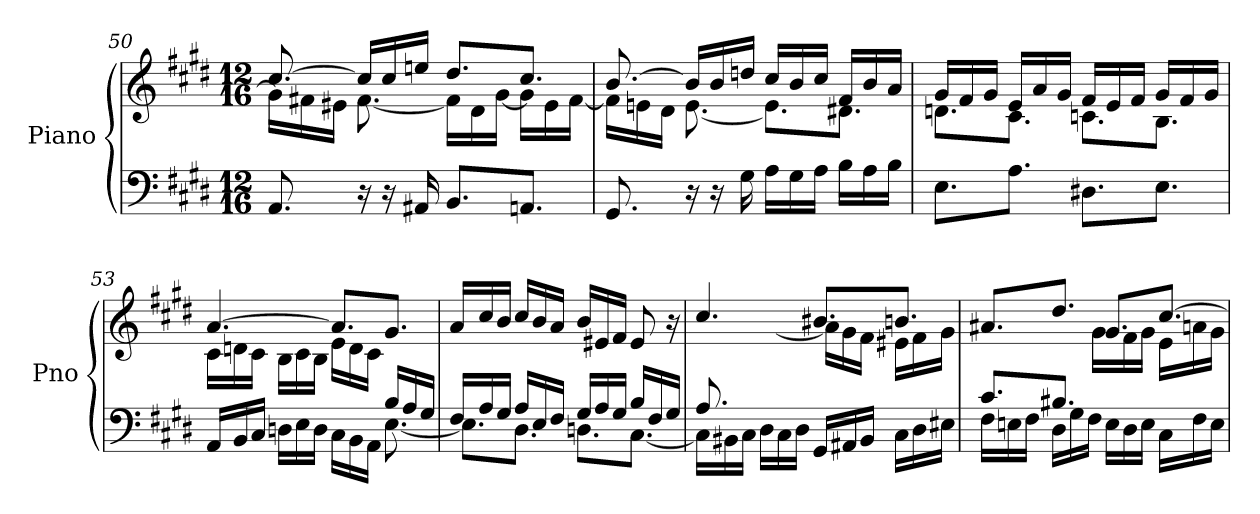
**kern	**kern
*part1	*part1
*staff2	*staff1
*I"Piano	*
*I'Pno	*
*clefF4	*clefG2
*k[f#c#g#d#]	*k[f#c#g#d#]
*M12/16	*M12/16
=50	=50
*	*^
8.AA/	[8.cc#/	16g#\LL]
.	.	16f#X\
.	.	16e#X\JJ
16r	16cc#/LL]	[8.f#\
16r	16cc#/	.
16AA#X/	16een/JJ	.
8.BB/L	8.dd#/L	16f#\LL]
.	.	16d#\
.	.	[16g#\JJ
8.AAn/J	8.cc#/J	16g#\LL]
.	.	16e#\
.	.	[16f#\JJ
=51	=51	=51
8.GG#/	[8.b/	16f#\LL]
.	.	16en\
.	.	16d#\JJ
16r	16b/LL]	[8.e\
16r	16b/	.
16G#\	16ddn/JJ	.
16A\LL	16cc#/LL	8.e\L]
16G#\	16b/	.
16A\JJ	16cc#/JJ	.
16B\LL	16f#/LL	8.d#X\J
16A\	16b/	.
16B\JJ	16a/JJ	.
!!LO:PB:g=z	!!
=52	=52	=52
8.E\L	16g#/LL	8.dn\L
.	16f#/	.
.	16g#/JJ	.
8.A\J	16e/LL	8.c#\J
.	16a/	.
.	16g#/JJ	.
8.D#X\L	16f#/LL	8.cn\L
.	16e/	.
.	16f#/JJ	.
8.E\J	16g#/LL	8.B\J
.	16f#/	.
.	16g#/JJ	.
=53	=53	=53
*^	*	*
16AA/LL	16ryy	[4.a/	16c#\LL
*v	*v	*	*
16BB/	.	16dn\
16C#/JJ	.	16c#\JJ
16Dn\LL	.	16B\LL
16E\	.	16c#\
16D\JJ	.	16B\JJ
16C#\LL	8.a/L]	16e\LL
16BB\	.	16d\
16AA\JJ	.	16c#\JJ
*^	*	*
16B/LL	[8.E\	8.g#/J	8.ryy
16A/	.	.	.
16G#/JJ	.	.	.
*	*	*v	*v
=54	=54	=54
16F#/LL	8.E\L]	16a/LL
16A/	.	16cc#/
16G#/JJ	.	16b/JJ
16A/LL	8.D#\J	16cc#/LL
16E/	.	16b/
16F#/JJ	.	16a/JJ
16G#/LL	8.Dn\L	16b/LL
16A/	.	16e#X/
16G#/JJ	.	16f#/JJ
16B/LL	[8.C#\J	8e#/
16F#/	.	.
16G#/JJ	.	16r
!!LO:LB:g=z
=55	=55	=55
*	*^	*^
8.A/L	8.ryy	16C#\LL]	4.cc#/	8.ryy
.	.	16BB#X\	.	.
.	.	16C#\JJ	.	.
2ryy	16D#\LL	2ryy	.	[8.a\J
.	16C#\	.	.	.
.	16D#\JJ	.	.	.
.	16GG#/LL	.	8.b#X/L	16a\LL]
.	16AA#X/	.	.	16g#\
.	16BB#/JJ	.	.	16f#\JJ
.	16C#\LL	.	8.bn/J	16e#X\LL
.	16D#\	.	.	16f#\
16ryy	16E#X\JJ	16ryy	.	16g#\JJ
*	*v	*v	*	*
=56	=56	=56	=56
8.c#/L	16F#\LL	8.a#X/L	4.ryy
.	16En\	.	.
.	16F#\JJ	.	.
8.B#X/J	16D#\LL	8.dd#/J	.
.	16G#\	.	.
.	16F#\JJ	.	.
4.ryy	16E\LL	8.g#/L	16g#LL
.	16D#\	.	16f#\
.	16E\JJ	.	16g#\JJ
.	16C#\LL	[8.cc#/J	16e\LL
.	16F#\	.	16an\
.	16E\JJ	.	16g#\JJ
*v	*v	*	*
*	*v	*v
=	=
*-	*-
